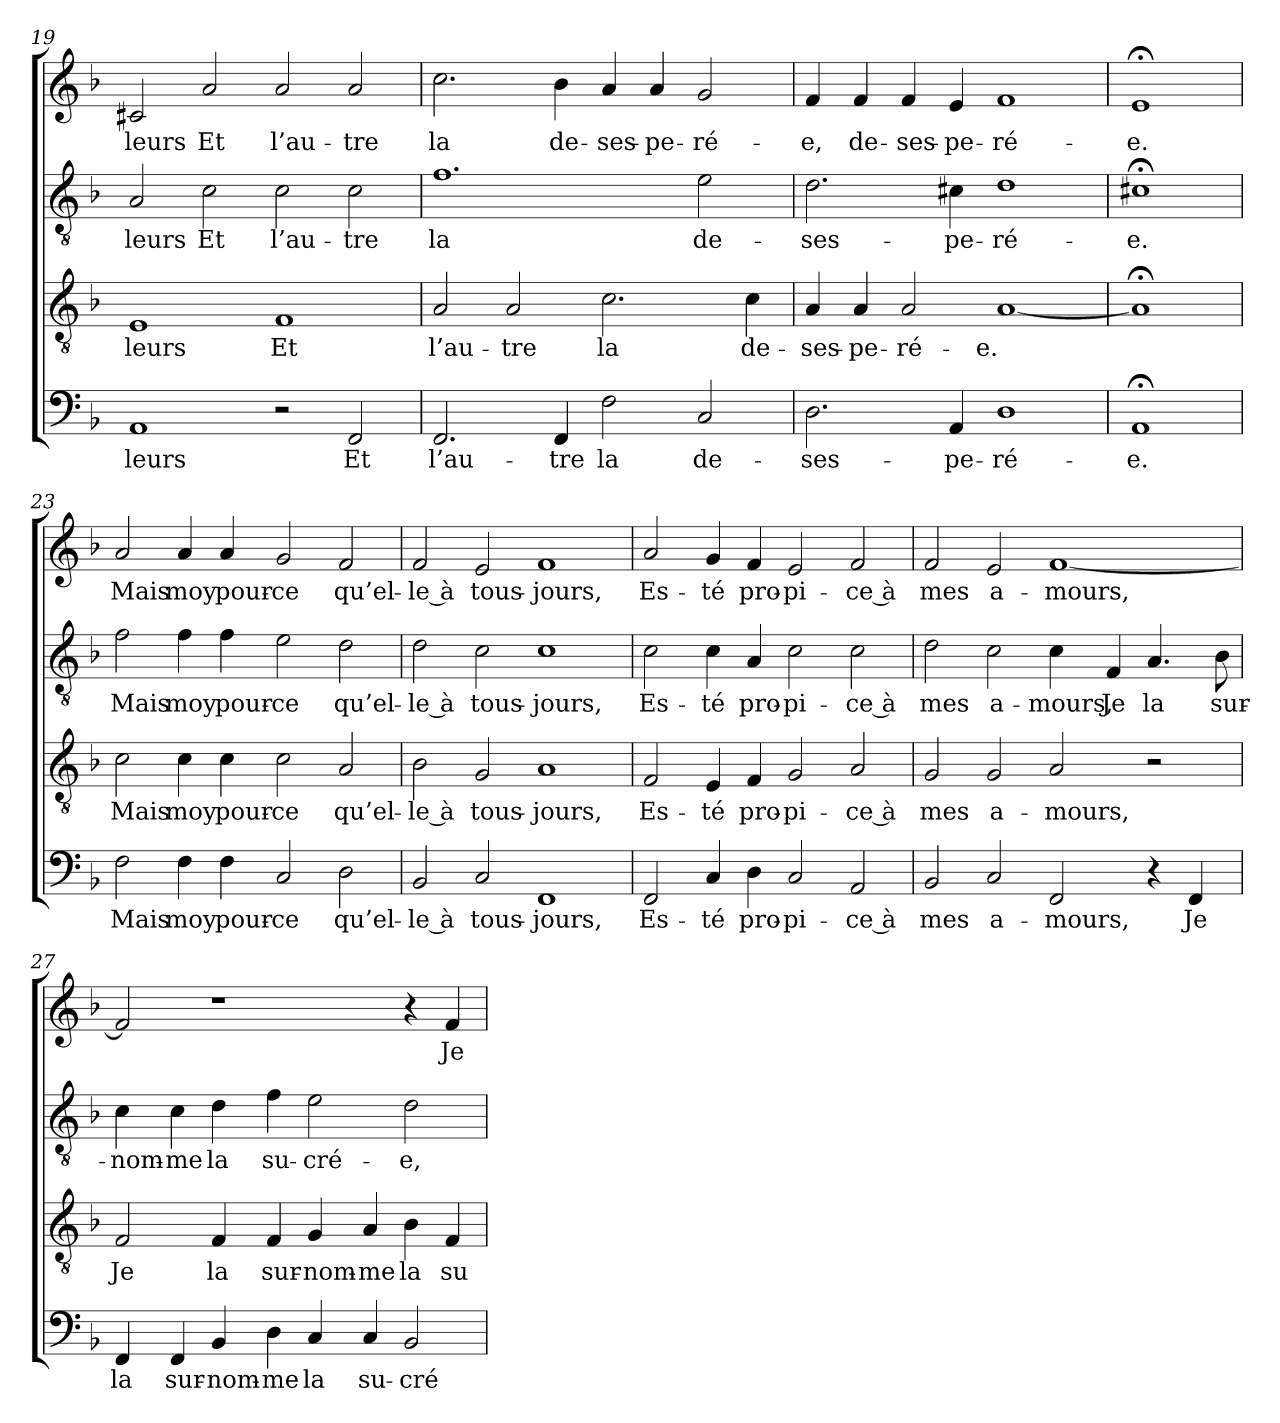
**kern	**text	**kern	**text	**kern	**text	**kern	**text
*part4	*part4	*part3	*part3	*part2	*part2	*part1	*part1
*staff4	*staff4	*staff3	*staff3	*staff2	*staff2	*staff1	*staff1
*clefF4	*	*clefGv2	*	*clefGv2	*	*clefG2	*
*k[b-]	*	*k[b-]	*	*k[b-]	*	*k[b-]	*
=19	=19	=19	=19	=19	=19	=19	=19
1AA	-leurs	1E	-leurs	2A	-leurs	2c#X	-leurs
.	.	.	.	2c	Et	2a	Et
2r	.	1F	Et	2c	l’au-	2a	l’au-
2FF	Et	.	.	2c	-tre	2a	-tre
!!LO:LB:g=z
=20	=20	=20	=20	=20	=20	=20	=20
2.FF	l’au-	2A	l’au-	1.f	la	2.cc	la
.	.	2A	-tre	.	.	.	.
4FF	-tre	.	.	.	.	4b-	de-
2F	la	2.c	la	.	.	4a	-ses-
.	.	.	.	.	.	4a	-pe-
2C	de-	.	.	2e	de-	2g	-ré-
.	.	4c	de-	.	.	.	.
=21	=21	=21	=21	=21	=21	=21	=21
2.D	-ses-	4A	-ses-	2.d	-ses-	4f	-e,
.	.	4A	-pe-	.	.	4f	de-
.	.	2A	-ré-	.	.	4f	-ses-
4AA	-pe-	.	.	4c#X	-pe-	4e	-pe-
1D	-ré-	[1A	-e.	1d	-ré-	1f	-ré-
=22	=22	=22	=22	=22	=22	=22	=22
1AA;<	-e.	1A;<]	.	1c#X;<	-e.	1e;<	-e.
=23	=23	=23	=23	=23	=23	=23	=23
2F	Mais	2c	Mais	2f	Mais	2a	Mais
4F	moy	4c	moy	4f	moy	4a	moy
4F	pour-	4c	pour-	4f	pour-	4a	pour-
2C	-ce	2c	-ce	2e	-ce	2g	-ce
2D	qu’el-	2A	qu’el-	2d	qu’el-	2f	qu’el-
!!LO:PB:g=z
=24	=24	=24	=24	=24	=24	=24	=24
2BB-	-le à	2B-	-le à	2d	-le à	2f	-le à
2C	tous-	2G	tous-	2c	tous-	2e	tous-
1FF	-jours,	1A	-jours,	1c	-jours,	1f	-jours,
=25	=25	=25	=25	=25	=25	=25	=25
2FF	Es-	2F	Es-	2c	Es-	2a	Es-
4C	-té	4E	-té	4c	-té	4g	-té
4D	pro-	4F	pro-	4A	pro-	4f	pro-
2C	-pi-	2G	-pi-	2c	-pi-	2e	-pi-
2AA	-ce à	2A	-ce à	2c	-ce à	2f	-ce à
=26	=26	=26	=26	=26	=26	=26	=26
2BB-	mes	2G	mes	2d	mes	2f	mes
2C	a-	2G	a-	2c	a-	2e	a-
2FF	-mours,	2A	-mours,	4c	-mours,	[1f	-mours,
.	.	.	.	4F	Je	.	.
4r	.	2r	.	4.A	la	.	.
4FF	Je	.	.	.	.	.	.
.	.	.	.	8B-	sur-	.	.
=27	=27	=27	=27	=27	=27	=27	=27
4FF	la	2F	Je	4c	-nom-	2f]	.
4FF	sur-	.	.	4c	-me	.	.
4BB-	-nom-	4F	la	4d	la	1r	.
4D	-me	4F	sur-	4f	su-	.	.
4C	la	4G	-nom-	2e	-cré-	.	.
4C	su-	4A	-me	.	.	.	.
2BB-	-cré-	4B-	la	2d	-e,	4r	.
.	.	4F	su-	.	.	4f	Je
=	=	=	=	=	=	=	=
*-	*-	*-	*-	*-	*-	*-	*-
